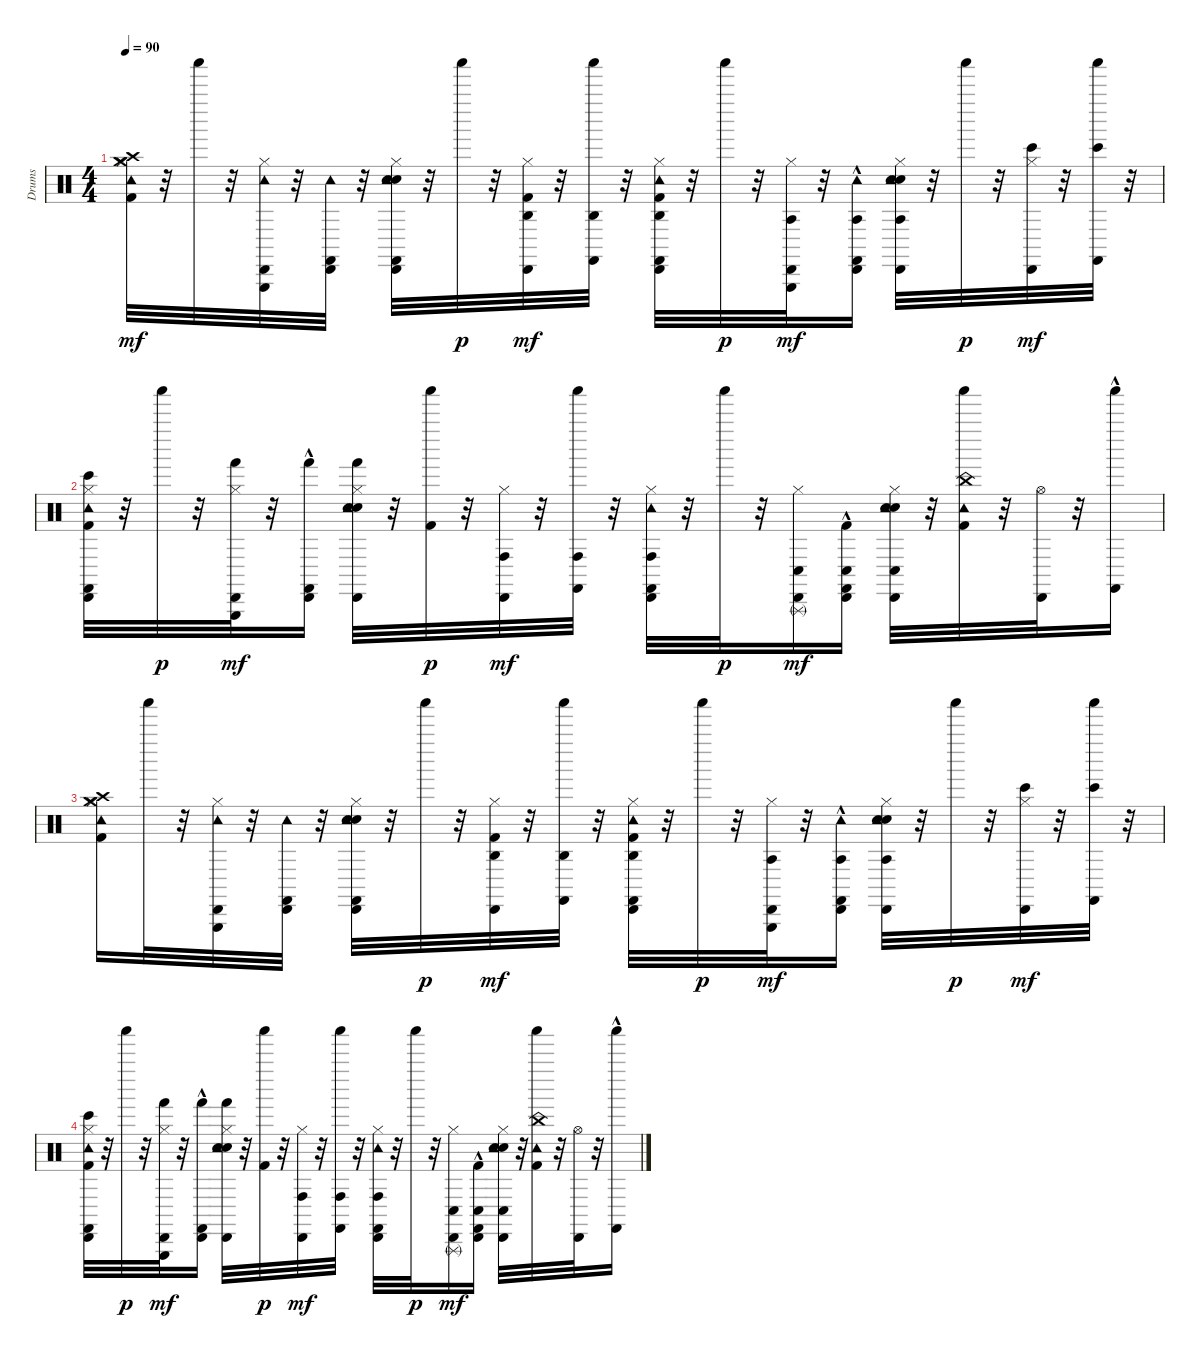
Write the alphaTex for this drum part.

\track ("Drums" "Drums") {instrument percussion}
\staff {score}
\articulation defaults
\ts (4 4)
\tempo 90
\clef neutral
\ks c
("Hi-Hat (closed)" "Kick (hit) 2" "Tambourine (hit)" "Crash high (hit)" "Crash medium (hit)" "Hi-Hat (closed)").32{dy mf} r.32 "Shaker (hit)".32 r.32 ("Hi-Hat (closed)" "Tambourine (hit)" "Cabasa (hit)" "Triangle (hit)").32 r.32 ("Tambourine (hit)" "Cabasa (hit)" "Castanets (hit)").32 r.32 ("Electric Snare (hit)" "Hi-Hat (closed)" "Snare (hit) 2" "Tambourine (hit)" "Cabasa (hit)" "Castanets (hit)").32 r.32 "Shaker (hit)".32{dy p} r.32 ("Hi-Hat (closed)" "Kick (hit) 2" "Agogo high (hit)" "Cabasa (hit)").32{dy mf} r.32 ("Agogo high (hit)" "Shaker (hit)" "Castanets (hit)").32 r.32 ("Hi-Hat (closed)" "Kick (hit) 2" "Agogo high (hit)" "Cabasa (hit)" "Tambourine (hit)" "Castanets (hit)").32 r.32 "Shaker (hit)".32{dy p} r.32 ("Hi-Hat (closed)" "Agogo tow (hit)" "Cabasa (hit)" "Triangle (hit)").32{dy mf} r.32 ("Agogo tow (hit)" "Cabasa (hit)" "Tambourine (hit)" "Castanets (hit)"{hac}).16 ("Electric Snare (hit)" "Hi-Hat (closed)" "Snare (hit) 2" "Agogo tow (hit)" "Tambourine (hit)" "Cabasa (hit)").32 r.32 "Shaker (hit)".32{dy p} r.32 ("Hi-Hat (closed)" "Bongo High (hit)" "Cabasa (hit)").32{dy mf} r.32 ("Bongo High (hit)" "Shaker (hit)" "Castanets (hit)").32 r.32 |
("Hi-Hat (closed)" "Kick (hit) 2" "Bongo High (hit)" "Cabasa (hit)" "Tambourine (hit)" "Castanets (hit)").32 r.32 "Shaker (hit)".32{dy p} r.32 ("Hi-Hat (closed)" "Hand (hit)" "Cabasa (hit)" "Triangle (hit)").32{dy mf} r.32 ("Hand (hit)" "Cabasa (hit)" "Castanets (hit)"{hac}).16 ("Electric Snare (hit)" "Hi-Hat (closed)" "Snare (hit) 2" "Hand (hit)" "Cabasa (hit)" "Tambourine (hit)").32 r.32 ("Kick (hit) 2" "Shaker (hit)").32{dy p} r.32 ("Hi-Hat (closed)" "Conga high (hit)" "Cabasa (hit)").32{dy mf} r.32 ("Conga high (hit)" "Shaker (hit)" "Castanets (hit)").32 r.32 ("Hi-Hat (closed)" "Conga high (hit)" "Cabasa (hit)" "Tambourine (hit)" "Castanets (hit)").32 r.32 "Shaker (hit)".32{dy p} r.32 ("Hi-Hat (closed)" "Conga low (hit)" "Cabasa (hit)" "Triangle (rnute)").16{dy mf} ("Kick (hit) 2" "Conga low (hit)" "Cabasa (hit)" "Castanets (hit)"{hac}).16 ("Electric Snare (hit)" "Hi-Hat (closed)" "Snare (hit) 2" "Conga low (hit)" "Cabasa (hit)" "Tambourine (hit)").32 r.32 ("Kick (hit) 2" "Tambourine (hit)" "Shaker (hit)" "China (hit)").32 r.32 ("Hi-Hat (open)" "Cabasa (hit)").32 r.32 ("Shaker (hit)"{hac} "Castanets (hit)").16 |
("Hi-Hat (closed)" "Kick (hit) 2" "Tambourine (hit)" "Crash high (hit)" "Crash medium (hit)" "Hi-Hat (closed)").16 "Shaker (hit)".32 r.32 ("Hi-Hat (closed)" "Tambourine (hit)" "Cabasa (hit)" "Triangle (hit)").32 r.32 ("Tambourine (hit)" "Cabasa (hit)" "Castanets (hit)").32 r.32 ("Electric Snare (hit)" "Hi-Hat (closed)" "Snare (hit) 2" "Tambourine (hit)" "Cabasa (hit)" "Castanets (hit)").32 r.32 "Shaker (hit)".32{dy p} r.32 ("Hi-Hat (closed)" "Kick (hit) 2" "Agogo high (hit)" "Cabasa (hit)").32{dy mf} r.32 ("Agogo high (hit)" "Shaker (hit)" "Castanets (hit)").32 r.32 ("Hi-Hat (closed)" "Kick (hit) 2" "Agogo high (hit)" "Cabasa (hit)" "Tambourine (hit)" "Castanets (hit)").32 r.32 "Shaker (hit)".32{dy p} r.32 ("Hi-Hat (closed)" "Agogo tow (hit)" "Cabasa (hit)" "Triangle (hit)").32{dy mf} r.32 ("Agogo tow (hit)" "Cabasa (hit)" "Tambourine (hit)" "Castanets (hit)"{hac}).16 ("Electric Snare (hit)" "Hi-Hat (closed)" "Snare (hit) 2" "Agogo tow (hit)" "Tambourine (hit)" "Cabasa (hit)").32 r.32 "Shaker (hit)".32{dy p} r.32 ("Hi-Hat (closed)" "Bongo High (hit)" "Cabasa (hit)").32{dy mf} r.32 ("Bongo High (hit)" "Shaker (hit)" "Castanets (hit)").32 r.32 |
("Hi-Hat (closed)" "Kick (hit) 2" "Bongo High (hit)" "Cabasa (hit)" "Tambourine (hit)" "Castanets (hit)").32 r.32 "Shaker (hit)".32{dy p} r.32 ("Hi-Hat (closed)" "Hand (hit)" "Cabasa (hit)" "Triangle (hit)").32{dy mf} r.32 ("Hand (hit)" "Cabasa (hit)" "Castanets (hit)"{hac}).16 ("Electric Snare (hit)" "Hi-Hat (closed)" "Snare (hit) 2" "Hand (hit)" "Cabasa (hit)" "Tambourine (hit)").32 r.32 ("Kick (hit) 2" "Shaker (hit)").32{dy p} r.32 ("Hi-Hat (closed)" "Conga high (hit)" "Cabasa (hit)").32{dy mf} r.32 ("Conga high (hit)" "Shaker (hit)" "Castanets (hit)").32 r.32 ("Hi-Hat (closed)" "Conga high (hit)" "Cabasa (hit)" "Tambourine (hit)" "Castanets (hit)").32 r.32 "Shaker (hit)".32{dy p} r.32 ("Hi-Hat (closed)" "Conga low (hit)" "Cabasa (hit)" "Triangle (rnute)").16{dy mf} ("Kick (hit) 2" "Conga low (hit)" "Cabasa (hit)" "Castanets (hit)"{hac}).16 ("Electric Snare (hit)" "Hi-Hat (closed)" "Snare (hit) 2" "Conga low (hit)" "Cabasa (hit)" "Tambourine (hit)").32 r.32 ("Kick (hit) 2" "Tambourine (hit)" "Shaker (hit)" "China (hit)").32 r.32 ("Hi-Hat (open)" "Cabasa (hit)").32 r.32 ("Shaker (hit)"{hac} "Castanets (hit)").16
